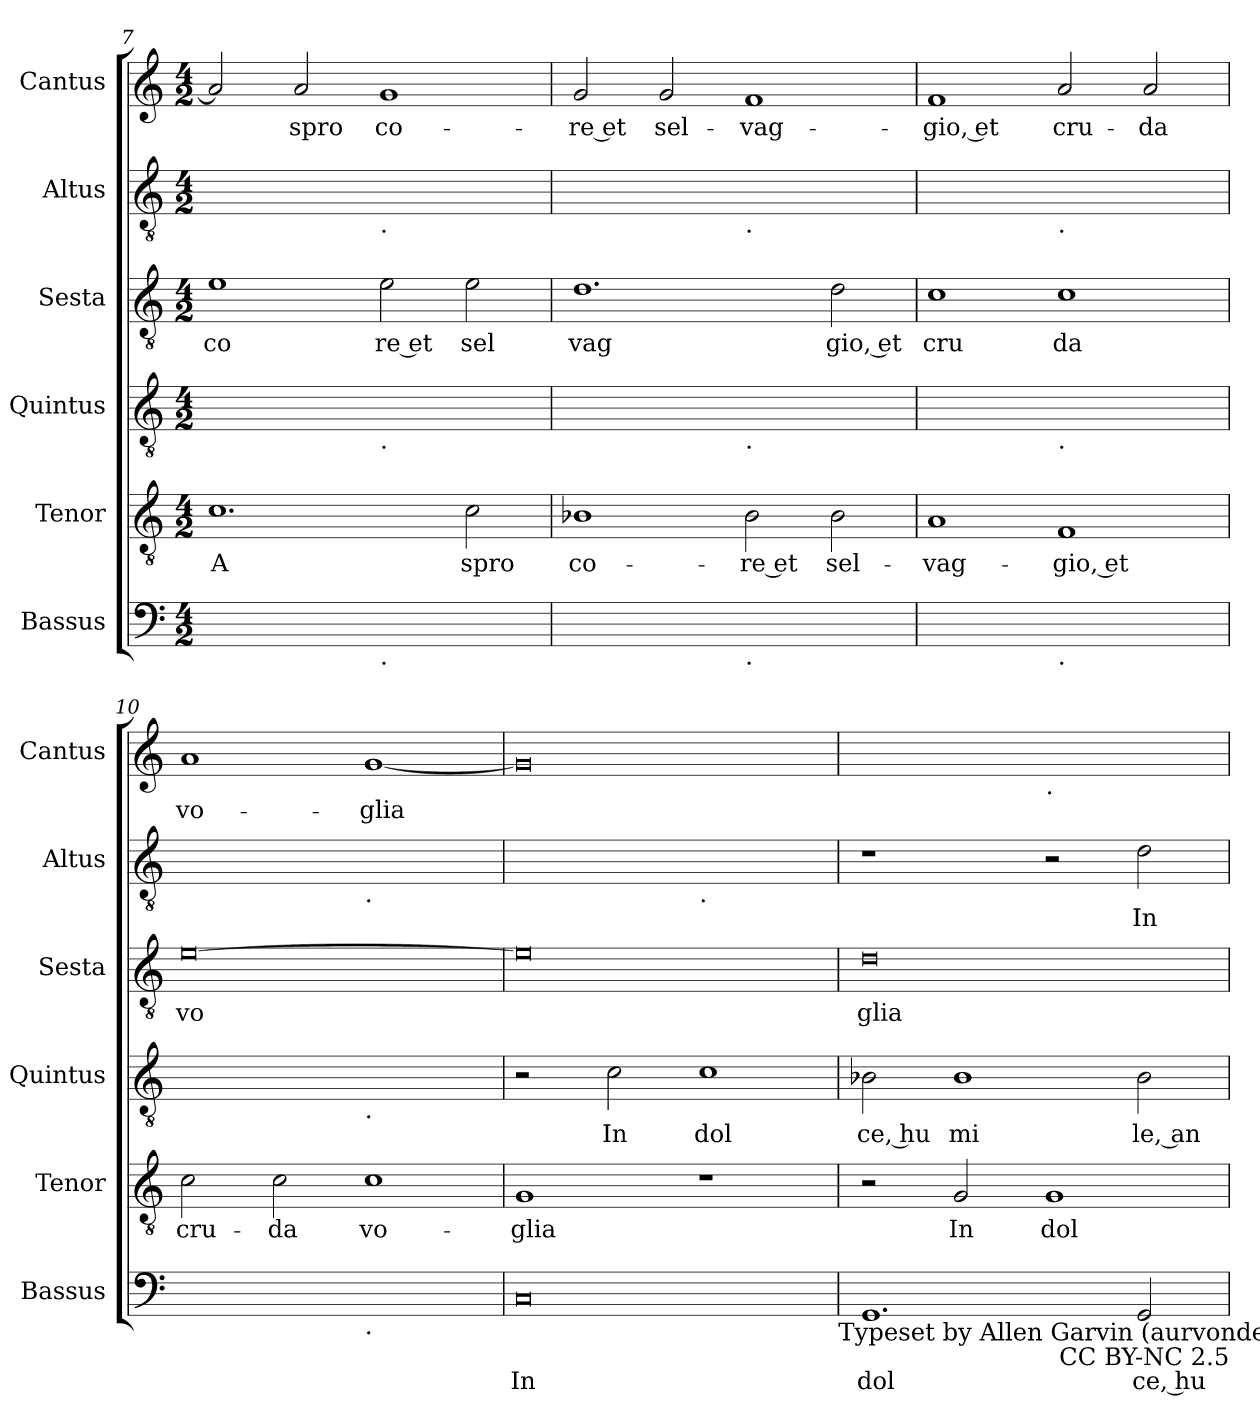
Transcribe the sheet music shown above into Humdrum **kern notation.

**kern	**text	**kern	**text	**kern	**text	**kern	**text	**kern	**text	**kern	**text
*part6	*part6	*part5	*part5	*part4	*part4	*part3	*part3	*part2	*part2	*part1	*part1
*staff6	*staff6	*staff5	*staff5	*staff4	*staff4	*staff3	*staff3	*staff2	*staff2	*staff1	*staff1
*I"Bassus	*	*I"Tenor	*	*I"Quintus	*	*I"Sesta	*	*I"Altus	*	*I"Cantus	*
*I'Bassus	*	*I'Tenor	*	*I'Quintus	*	*I'Sesta	*	*I'Altus	*	*I'Cantus	*
*clefF4	*	*clefGv2	*	*clefGv2	*	*clefGv2	*	*clefGv2	*	*clefG2	*
*k[]	*	*k[]	*	*k[]	*	*k[]	*	*k[]	*	*k[]	*
*M4/2	*	*M4/2	*	*M4/2	*	*M4/2	*	*M4/2	*	*M4/2	*
=7	=7	=7	=7	=7	=7	=7	=7	=7	=7	=7	=7
!	!	!	!LO:LY:b	!	!	!	!LO:LY:b	!	!	!	!
*^	*	*	*	*^	*	*	*	*^	*	*	*
0ryy	1ryy	.	1.c	A	0ryy	1ryy	.	1e	co	0ryy	1ryy	.	2a/]	.
!	!	!	!	!	!	!	!	!	!	!	!	!	!	!LO:LY:b
.	.	.	.	.	.	.	.	.	.	.	.	.	2a/	spro
!	!	!	!	!	!	!	!	!	!	!	!LO:TX:b:t=.	!	!	!
!	!	!	!	!	!	!LO:TX:b:t=.	!	!	!	!	!	!	!	!
!	!LO:TX:b:t=.	!	!	!	!	!	!	!	!	!	!	!	!	!
!	!	!	!	!	!	!	!	!	!LO:LY:b	!	!	!	!	!LO:LY:b
.	1ryy	.	.	.	.	1ryy	.	2e\	re et	.	1ryy	.	1g	co-
!	!	!	!	!LO:LY:b	!	!	!	!	!LO:LY:b	!	!	!	!	!
.	.	.	2c\	-spro	.	.	.	2e\	sel	.	.	.	.	.
=8	=8	=8	=8	=8	=8	=8	=8	=8	=8	=8	=8	=8	=8	=8
!	!	!	!	!LO:LY:b	!	!	!	!	!LO:LY:b	!	!	!	!	!LO:LY:b
0ryy	1ryy	.	1B-X	co-	0ryy	1ryy	.	1.d	vag	0ryy	1ryy	.	2g/	-re et
!	!	!	!	!	!	!	!	!	!	!	!	!	!	!LO:LY:b
.	.	.	.	.	.	.	.	.	.	.	.	.	2g/	sel-
!	!	!	!	!	!	!	!	!	!	!	!LO:TX:b:t=.	!	!	!
!	!	!	!	!	!	!LO:TX:b:t=.	!	!	!	!	!	!	!	!
!	!LO:TX:b:t=.	!	!	!	!	!	!	!	!	!	!	!	!	!
!	!	!	!	!LO:LY:b	!	!	!	!	!	!	!	!	!	!LO:LY:b
.	1ryy	.	2B-\	-re et	.	1ryy	.	.	.	.	1ryy	.	1f	-vag-
!	!	!	!	!LO:LY:b	!	!	!	!	!LO:LY:b	!	!	!	!	!
.	.	.	2B-\	sel-	.	.	.	2d\	gio, et	.	.	.	.	.
=9	=9	=9	=9	=9	=9	=9	=9	=9	=9	=9	=9	=9	=9	=9
!	!	!	!	!LO:LY:b	!	!	!	!	!LO:LY:b	!	!	!	!	!LO:LY:b
0ryy	1ryy	.	1A	-vag-	0ryy	1ryy	.	1c	cru	0ryy	1ryy	.	1f	-gio, et
!	!	!	!	!	!	!	!	!	!	!	!LO:TX:b:t=.	!	!	!
!	!	!	!	!	!	!LO:TX:b:t=.	!	!	!	!	!	!	!	!
!	!LO:TX:b:t=.	!	!	!	!	!	!	!	!	!	!	!	!	!
!	!	!	!	!LO:LY:b	!	!	!	!	!LO:LY:b	!	!	!	!	!LO:LY:b
.	1ryy	.	1F	-gio, et	.	1ryy	.	1c	da	.	1ryy	.	2a/	cru-
!	!	!	!	!	!	!	!	!	!	!	!	!	!	!LO:LY:b
.	.	.	.	.	.	.	.	.	.	.	.	.	2a/	-da
=10	=10	=10	=10	=10	=10	=10	=10	=10	=10	=10	=10	=10	=10	=10
!	!	!	!	!LO:LY:b	!	!	!	!	!LO:LY:b	!	!	!	!	!LO:LY:b
0ryy	1ryy	.	2c\	cru-	0ryy	1ryy	.	[0e	vo	0ryy	1ryy	.	1a	vo-
!	!	!	!	!LO:LY:b	!	!	!	!	!	!	!	!	!	!
.	.	.	2c\	-da	.	.	.	.	.	.	.	.	.	.
!	!	!	!	!	!	!	!	!	!	!	!LO:TX:b:t=.	!	!	!
!	!	!	!	!	!	!LO:TX:b:t=.	!	!	!	!	!	!	!	!
!	!LO:TX:b:t=.	!	!	!	!	!	!	!	!	!	!	!	!	!
!	!	!	!	!LO:LY:b	!	!	!	!	!	!	!	!	!	!LO:LY:b
.	1ryy	.	1c	vo-	.	1ryy	.	.	.	.	1ryy	.	[1g	-glia
=11	=11	=11	=11	=11	=11	=11	=11	=11	=11	=11	=11	=11	=11	=11
!	!	!LO:LY:b	!	!LO:LY:b	!	!	!	!	!	!	!	!	!	!
*v	*v	*	*	*	*v	*v	*	*	*	*	*	*	*	*
0C	In	1G	-glia	2r	.	0e]	.	0ryy	1ryy	.	0g]	.
!	!	!	!	!	!LO:LY:b	!	!	!	!	!	!	!
.	.	.	.	2c\	In	.	.	.	.	.	.	.
!	!	!	!	!	!	!	!	!	!LO:TX:b:t=.	!	!	!
!	!	!	!	!	!LO:LY:b	!	!	!	!	!	!	!
.	.	1r	.	1c	dol	.	.	.	1ryy	.	.	.
!LO:TX:b:t=Typeset by Allen Garvin (aurvondel@gmail.com) (ver. 2018-11-13)	!	!	!	!	!	!	!	!	!	!	!	!
=12	=12	=12	=12	=12	=12	=12	=12	=12	=12	=12	=12	=12
!	!LO:LY:b	!	!	!	!LO:LY:b	!	!LO:LY:b	!	!	!	!	!
*	*	*	*	*	*	*	*	*v	*v	*	*^	*
1.GG	dol	2r	.	2B-X\	ce, hu	0d	glia	1r	.	0ryy	1ryy	.
!	!	!	!LO:LY:b	!	!LO:LY:b	!	!	!	!	!	!	!
.	.	2G/	In	1B-	mi	.	.	.	.	.	.	.
!	!	!	!	!	!	!	!	!	!	!	!LO:TX:b:t=.	!
!	!	!	!LO:LY:b	!	!	!	!	!	!	!	!	!
.	.	1G	dol-	.	.	.	.	2r	.	.	1ryy	.
!	!LO:LY:b	!	!	!	!LO:LY:b	!	!	!	!LO:LY:b	!	!	!
2GG/	ce, hu	.	.	2B-\	le, an	.	.	2d\	In	.	.	.
!LO:TX:b:t=CC BY-NC 2.5	!	!	!	!	!	!	!	!	!	!	!	!
*	*	*	*	*	*	*	*	*	*	*v	*v	*
=	=	=	=	=	=	=	=	=	=	=	=
*-	*-	*-	*-	*-	*-	*-	*-	*-	*-	*-	*-
